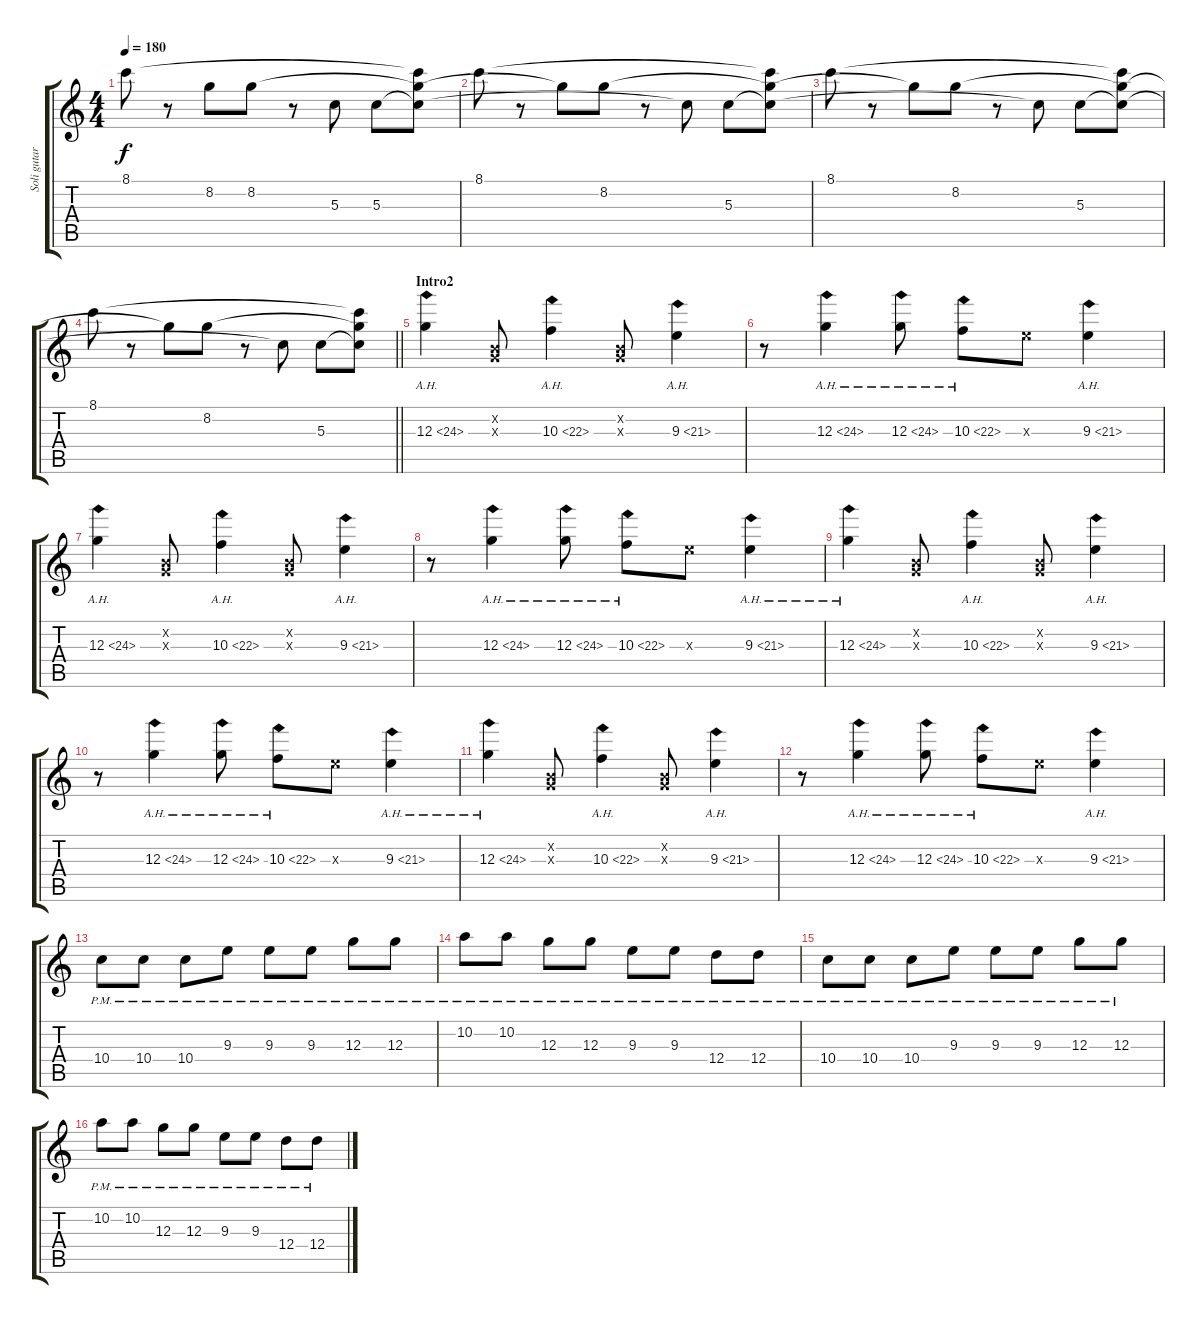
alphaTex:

\track ("Soli gutarr" "Soli gutar") {instrument electricguitarclean}
\staff {score tabs}
\tuning (E4 B3 G3 D3 A2 E2) {hide}
\ts (4 4)
\tempo 180
\clef g2
\ks c
8.1.8{dy f} r.8 8.2{t}.8 8.2.8 r.8 5.3{t}.8 5.3.8 (8.1{t} 8.2{t} 5.3{t}).8 |
8.1.8 r.8 8.2{t}.8 8.2.8 r.8 5.3{t}.8 5.3.8 (8.1{t} 8.2{t} 5.3{t}).8 |
8.1.8 r.8 8.2{t}.8 8.2.8 r.8 5.3{t}.8 5.3.8 (8.1{t} 8.2{t} 5.3{t}).8 |
\barLineRight lightlight
8.1.8 r.8 8.2{t}.8 8.2.8 r.8 5.3{t}.8 5.3.8 (8.1{t} 8.2{t} 5.3{t}).8 |
\section ("" "Intro2")
12.3{ah 12}.4{volume 16 instrument distortionguitar} (0.2{x} 0.3{x}).8 10.3{ah 12}.4 (0.2{x} 0.3{x}).8 9.3{ah 12}.4 |
r.8 12.3{ah 12}.4 12.3{ah 12}.8 10.3{ah 12}.8 9.3{x}.8 9.3{ah 12}.4 |
12.3{ah 12}.4{volume 16 instrument distortionguitar} (0.2{x} 0.3{x}).8 10.3{ah 12}.4 (0.2{x} 0.3{x}).8 9.3{ah 12}.4 |
r.8 12.3{ah 12}.4 12.3{ah 12}.8 10.3{ah 12}.8 9.3{x}.8 9.3{ah 12}.4 |
12.3{ah 12}.4{volume 16 instrument distortionguitar} (0.2{x} 0.3{x}).8 10.3{ah 12}.4 (0.2{x} 0.3{x}).8 9.3{ah 12}.4 |
r.8 12.3{ah 12}.4 12.3{ah 12}.8 10.3{ah 12}.8 9.3{x}.8 9.3{ah 12}.4 |
12.3{ah 12}.4{volume 16 instrument distortionguitar} (0.2{x} 0.3{x}).8 10.3{ah 12}.4 (0.2{x} 0.3{x}).8 9.3{ah 12}.4 |
r.8 12.3{ah 12}.4 12.3{ah 12}.8 10.3{ah 12}.8 9.3{x}.8 9.3{ah 12}.4 |
10.4{pm}.8 10.4{pm}.8 10.4{pm}.8 9.3{pm}.8 9.3{pm}.8 9.3{pm}.8 12.3{pm}.8 12.3{pm}.8 |
10.2{pm}.8 10.2{pm}.8 12.3{pm}.8 12.3{pm}.8 9.3{pm}.8 9.3{pm}.8 12.4{pm}.8 12.4{pm}.8 |
10.4{pm}.8 10.4{pm}.8 10.4{pm}.8 9.3{pm}.8 9.3{pm}.8 9.3{pm}.8 12.3{pm}.8 12.3{pm}.8 |
10.2{pm}.8 10.2{pm}.8 12.3{pm}.8 12.3{pm}.8 9.3{pm}.8 9.3{pm}.8 12.4{pm}.8 12.4{pm}.8
